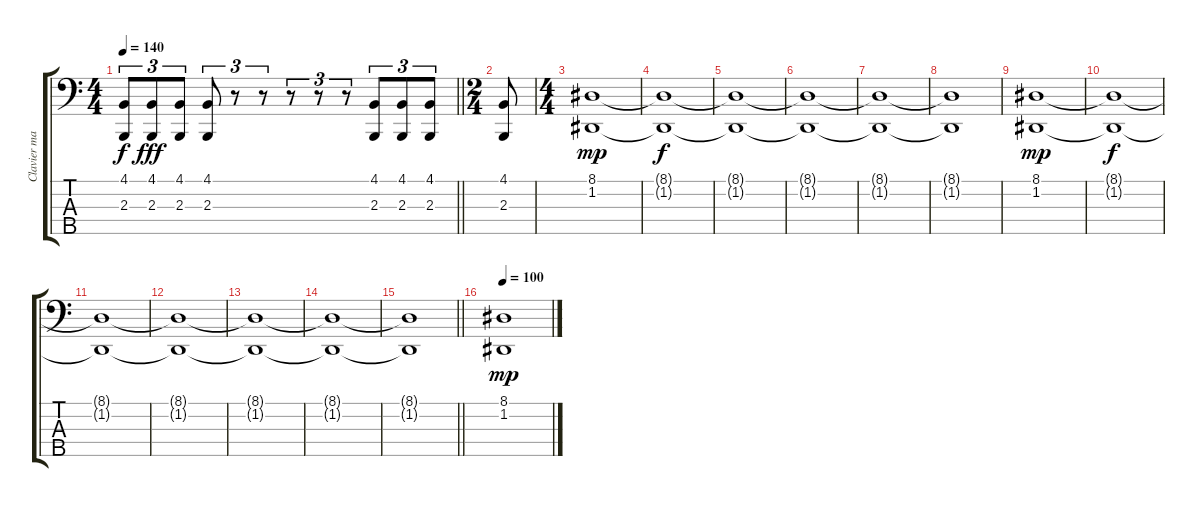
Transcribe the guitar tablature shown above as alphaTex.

\track ("Clavier main gauche 1" "Clavier ma") {instrument stringensemble2}
\staff {score tabs}
\tuning (G2 D2 A1 E1 B0) {hide}
\ts (4 4)
\tempo 140
\clef f4
\barLineRight lightlight
\ks c
(4.1 2.3).8{tu (3 2) dy f} (4.1 2.3).8{tu (3 2) dy fff} (4.1 2.3).8{tu (3 2)} (4.1 2.3).8{tu (3 2)} r.8{tu (3 2)} r.8{tu (3 2)} r.8{tu (3 2)} r.8{tu (3 2)} r.8{tu (3 2)} (4.1 2.3).8{tu (3 2)} (4.1 2.3).8{tu (3 2)} (4.1 2.3).8{tu (3 2)} |
\ts (2 4)
(4.1 2.3).8 |
\ts (4 4)
(8.1 1.2).1{dy mp} |
(8.1{t} 1.2{t}).1{dy f} |
(8.1{t} 1.2{t}).1 |
(8.1{t} 1.2{t}).1 |
(8.1{t} 1.2{t}).1 |
(8.1{t} 1.2{t}).1 |
(8.1 1.2).1{dy mp} |
(8.1{t} 1.2{t}).1{dy f} |
(8.1{t} 1.2{t}).1 |
(8.1{t} 1.2{t}).1 |
(8.1{t} 1.2{t}).1 |
(8.1{t} 1.2{t}).1 |
\barLineRight lightlight
(8.1{t} 1.2{t}).1 |
\tempo 100
(8.1 1.2).1{dy mp}
